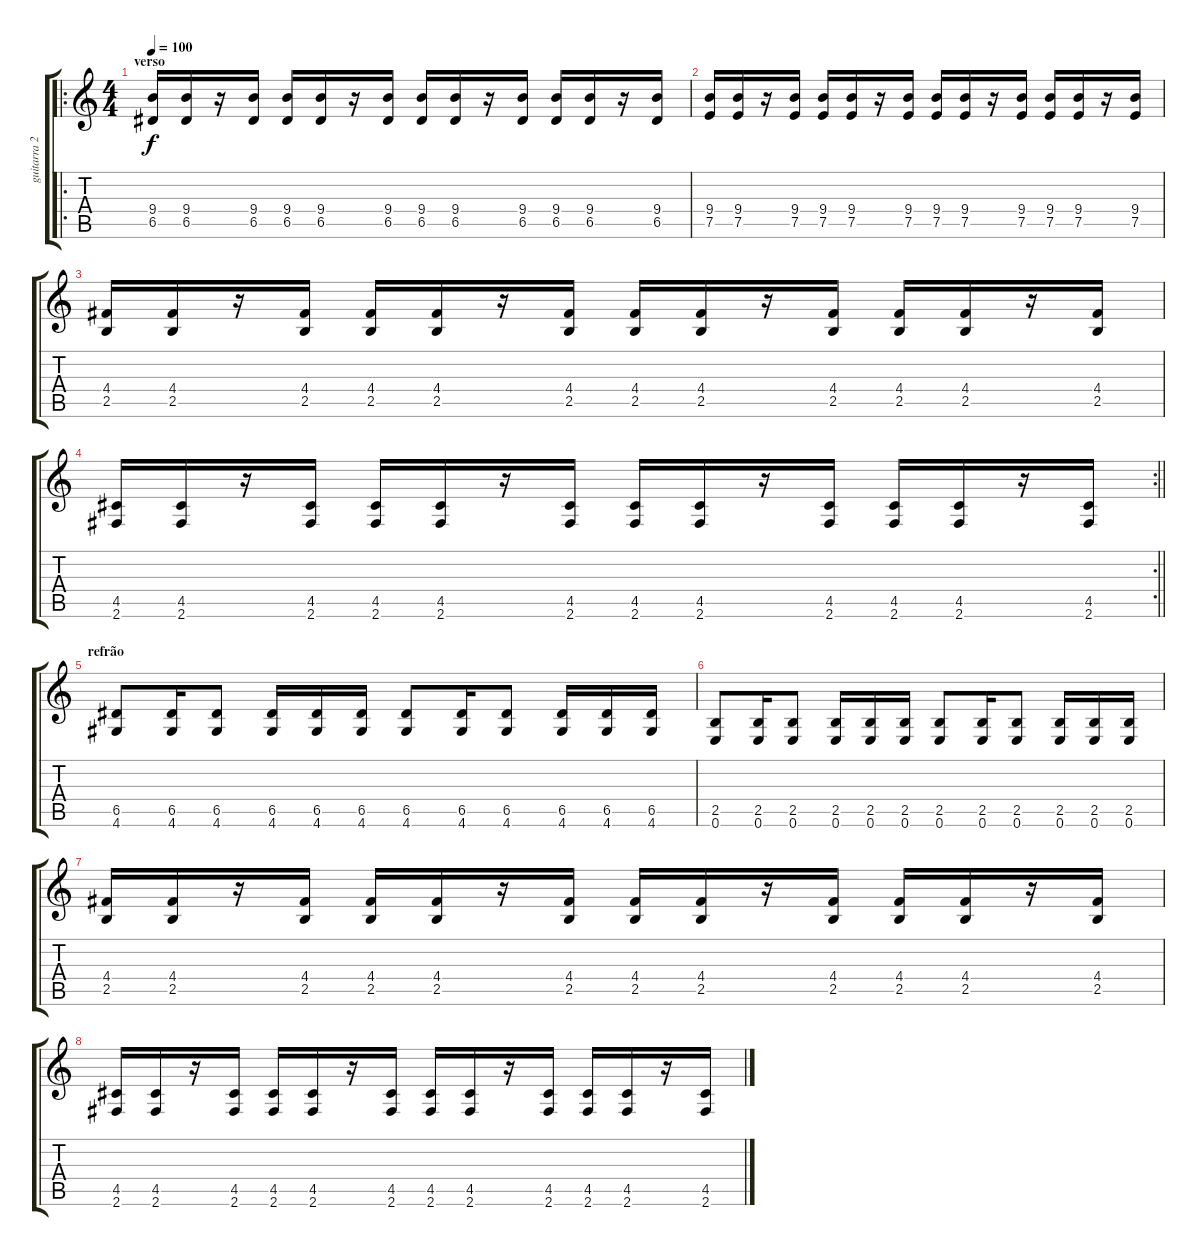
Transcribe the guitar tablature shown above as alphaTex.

\track ("guitarra 2" "guitarra 2") {instrument distortionguitar}
\staff {score tabs}
\tuning (E4 B3 G3 D3 A2 E2) {hide}
\ro
\ts (4 4)
\section ("" "verso")
\tempo 100
\clef g2
\ks c
(9.4 6.5).16{dy f} (9.4 6.5).16 r.16 (9.4 6.5).16 (9.4 6.5).16 (9.4 6.5).16 r.16 (9.4 6.5).16 (9.4 6.5).16 (9.4 6.5).16 r.16 (9.4 6.5).16 (9.4 6.5).16 (9.4 6.5).16 r.16 (9.4 6.5).16 |
(9.4 7.5).16 (9.4 7.5).16 r.16 (9.4 7.5).16 (9.4 7.5).16 (9.4 7.5).16 r.16 (9.4 7.5).16 (9.4 7.5).16 (9.4 7.5).16 r.16 (9.4 7.5).16 (9.4 7.5).16 (9.4 7.5).16 r.16 (9.4 7.5).16 |
(4.4 2.5).16 (4.4 2.5).16 r.16 (4.4 2.5).16 (4.4 2.5).16 (4.4 2.5).16 r.16 (4.4 2.5).16 (4.4 2.5).16 (4.4 2.5).16 r.16 (4.4 2.5).16 (4.4 2.5).16 (4.4 2.5).16 r.16 (4.4 2.5).16 |
\rc 2
\barLineRight lightlight
(4.5 2.6).16 (4.5 2.6).16 r.16 (4.5 2.6).16 (4.5 2.6).16 (4.5 2.6).16 r.16 (4.5 2.6).16 (4.5 2.6).16 (4.5 2.6).16 r.16 (4.5 2.6).16 (4.5 2.6).16 (4.5 2.6).16 r.16 (4.5 2.6).16 |
\section ("" "refrão")
(6.5 4.6).8 (6.5 4.6).16 (6.5 4.6).8 (6.5 4.6).16 (6.5 4.6).16 (6.5 4.6).16 (6.5 4.6).8 (6.5 4.6).16 (6.5 4.6).8 (6.5 4.6).16 (6.5 4.6).16 (6.5 4.6).16 |
(2.5 0.6).8 (2.5 0.6).16 (2.5 0.6).8 (2.5 0.6).16 (2.5 0.6).16 (2.5 0.6).16 (2.5 0.6).8 (2.5 0.6).16 (2.5 0.6).8 (2.5 0.6).16 (2.5 0.6).16 (2.5 0.6).16 |
(4.4 2.5).16 (4.4 2.5).16 r.16 (4.4 2.5).16 (4.4 2.5).16 (4.4 2.5).16 r.16 (4.4 2.5).16 (4.4 2.5).16 (4.4 2.5).16 r.16 (4.4 2.5).16 (4.4 2.5).16 (4.4 2.5).16 r.16 (4.4 2.5).16 |
(4.5 2.6).16 (4.5 2.6).16 r.16 (4.5 2.6).16 (4.5 2.6).16 (4.5 2.6).16 r.16 (4.5 2.6).16 (4.5 2.6).16 (4.5 2.6).16 r.16 (4.5 2.6).16 (4.5 2.6).16 (4.5 2.6).16 r.16 (4.5 2.6).16
